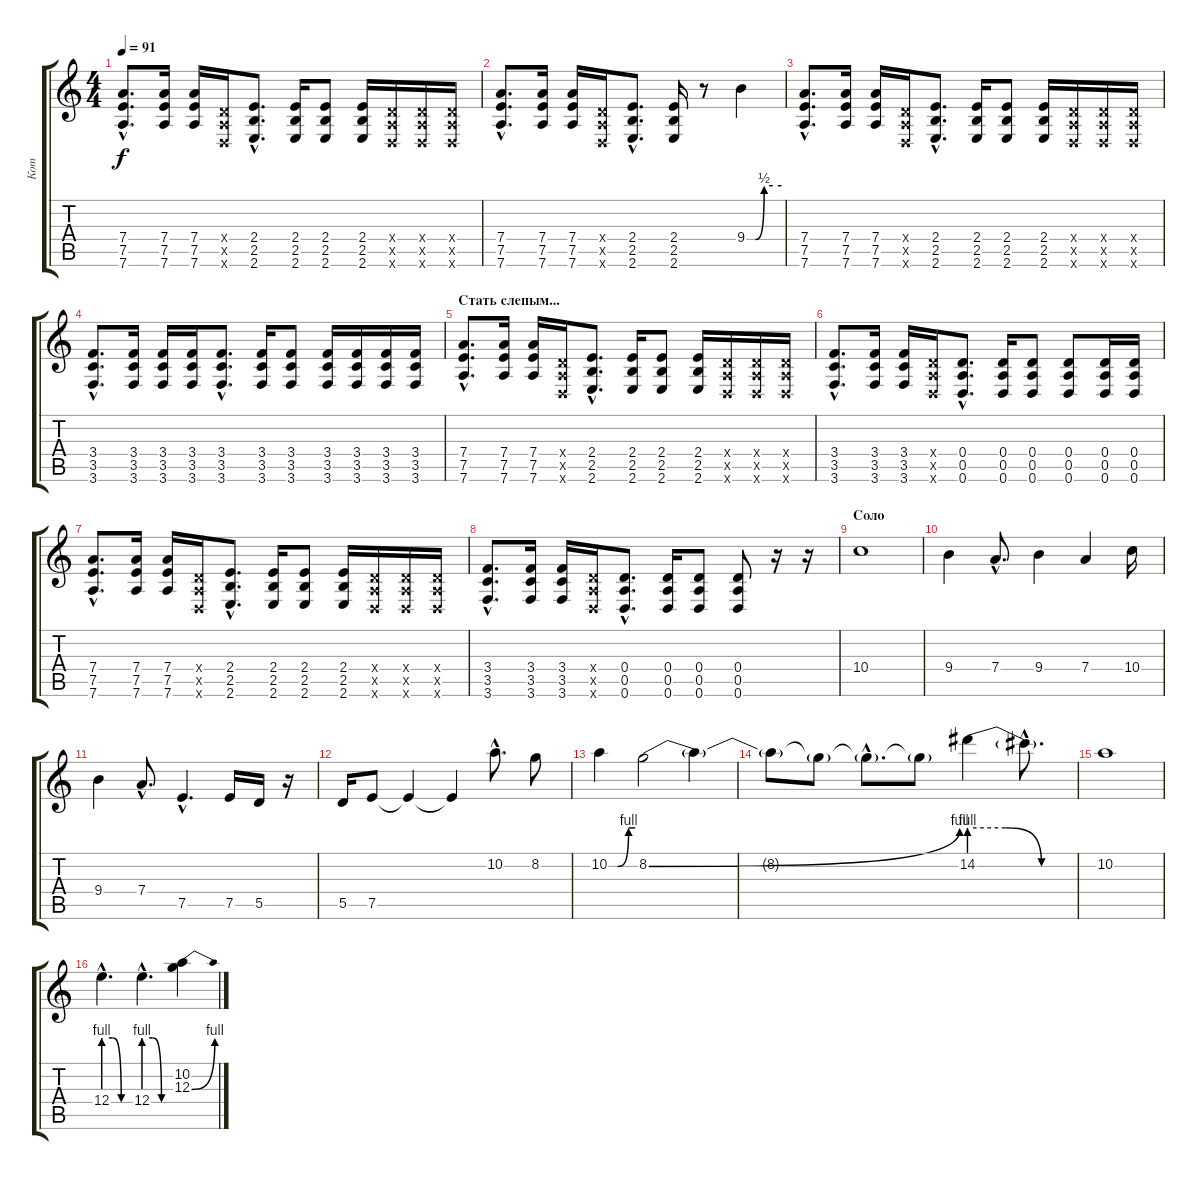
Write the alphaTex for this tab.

\track ("Кот" "Кот") {instrument overdrivenguitar}
\staff {score tabs}
\tuning (E4 B3 G3 D3 A2 D2) {hide}
\ts (4 4)
\tempo 91
\clef g2
\ks c
(7.4{hac} 7.5{hac} 7.6{hac}).8{d dy f} (7.4 7.5 7.6).16 (7.4 7.5 7.6).16 (0.4{x} 0.5{x} 0.6{x}).16 (2.4{hac} 2.5{hac} 2.6{hac}).8{d} (2.4 2.5 2.6).16 (2.4 2.5 2.6).8 (2.4 2.5 2.6).16 (0.4{x} 0.5{x} 0.6{x}).16 (0.4{x} 0.5{x} 0.6{x}).16 (0.4{x} 0.5{x} 0.6{x}).16 |
(7.4{hac} 7.5{hac} 7.6{hac}).8{d} (7.4 7.5 7.6).16 (7.4 7.5 7.6).16 (0.4{x} 0.5{x} 0.6{x}).16 (2.4{hac} 2.5{hac} 2.6{hac}).8{d} (2.4 2.5 2.6).16 r.8 9.4{be (custom 0 0 15 0 30 2 45 2 60 2)}.4 |
(7.4{hac} 7.5{hac} 7.6{hac}).8{d} (7.4 7.5 7.6).16 (7.4 7.5 7.6).16 (0.4{x} 0.5{x} 0.6{x}).16 (2.4{hac} 2.5{hac} 2.6{hac}).8{d} (2.4 2.5 2.6).16 (2.4 2.5 2.6).8 (2.4 2.5 2.6).16 (0.4{x} 0.5{x} 0.6{x}).16 (0.4{x} 0.5{x} 0.6{x}).16 (0.4{x} 0.5{x} 0.6{x}).16 |
(3.4{hac} 3.5{hac} 3.6{hac}).8{d} (3.4 3.5 3.6).16 (3.4 3.5 3.6).16 (3.4 3.5 3.6).16 (3.4{hac} 3.5{hac} 3.6{hac}).8{d} (3.4 3.5 3.6).16 (3.4 3.5 3.6).8 (3.4 3.5 3.6).16 (3.4 3.5 3.6).16 (3.4 3.5 3.6).16 (3.4 3.5 3.6).16 |
\section ("" "Стать слепым...")
(7.4{hac} 7.5{hac} 7.6{hac}).8{d instrument overdrivenguitar} (7.4 7.5 7.6).16 (7.4 7.5 7.6).16 (0.4{x} 0.5{x} 0.6{x}).16 (2.4{hac} 2.5{hac} 2.6{hac}).8{d} (2.4 2.5 2.6).16 (2.4 2.5 2.6).8 (2.4 2.5 2.6).16 (0.4{x} 0.5{x} 0.6{x}).16 (0.4{x} 0.5{x} 0.6{x}).16 (0.4{x} 0.5{x} 0.6{x}).16 |
(3.4{hac} 3.5{hac} 3.6{hac}).8{d} (3.4 3.5 3.6).16 (3.4 3.5 3.6).16 (0.4{x} 0.5{x} 0.6{x}).16 (0.4{hac} 0.5{hac} 0.6{hac}).8{d} (0.4 0.5 0.6).16 (0.4 0.5 0.6).8 (0.4 0.5 0.6).8 (0.4 0.5 0.6).16 (0.4 0.5 0.6).16 |
(7.4{hac} 7.5{hac} 7.6{hac}).8{d instrument overdrivenguitar} (7.4 7.5 7.6).16 (7.4 7.5 7.6).16 (0.4{x} 0.5{x} 0.6{x}).16 (2.4{hac} 2.5{hac} 2.6{hac}).8{d} (2.4 2.5 2.6).16 (2.4 2.5 2.6).8 (2.4 2.5 2.6).16 (0.4{x} 0.5{x} 0.6{x}).16 (0.4{x} 0.5{x} 0.6{x}).16 (0.4{x} 0.5{x} 0.6{x}).16 |
(3.4{hac} 3.5{hac} 3.6{hac}).8{d} (3.4 3.5 3.6).16 (3.4 3.5 3.6).16 (0.4{x} 0.5{x} 0.6{x}).16 (0.4{hac} 0.5{hac} 0.6{hac}).8{d} (0.4 0.5 0.6).16 (0.4 0.5 0.6).8 (0.4 0.5 0.6).8 r.16 r.16 |
\section ("" "Соло")
10.4.1{volume 13 instrument electricguitarjazz} |
9.4.4 7.4{hac}.8{d} 9.4.4 7.4.4 10.4.16 |
9.4.4 7.4{hac}.8{d} 7.5{hac}.4{d} 7.5.16 5.5.16 r.16 |
5.5.16 7.5.8 7.5{t}.4 7.5{t}.4 10.2{hac}.8{d} 8.2.8 |
10.2{be (custom 0 0 20 0 45 4 60 4)}.4 8.2{be (bend 0 0 60 4)}.2 8.2{t}.4 |
8.2{t}.8 8.2{t}.8 8.2{hac t}.8{d} 8.2{t}.8 14.2{be (custom 0 4 20 4 40 0 60 0)}.4 14.2{hac t}.8{d} |
10.2.1 |
12.4{be (custom 0 4 20 4 40 0 60 0) hac}.4{d instrument overdrivenguitar} 12.4{be (custom 0 4 20 4 40 0 60 0) hac}.4{d} (10.2 12.3{be (bend 0 0 60 4)}).4
